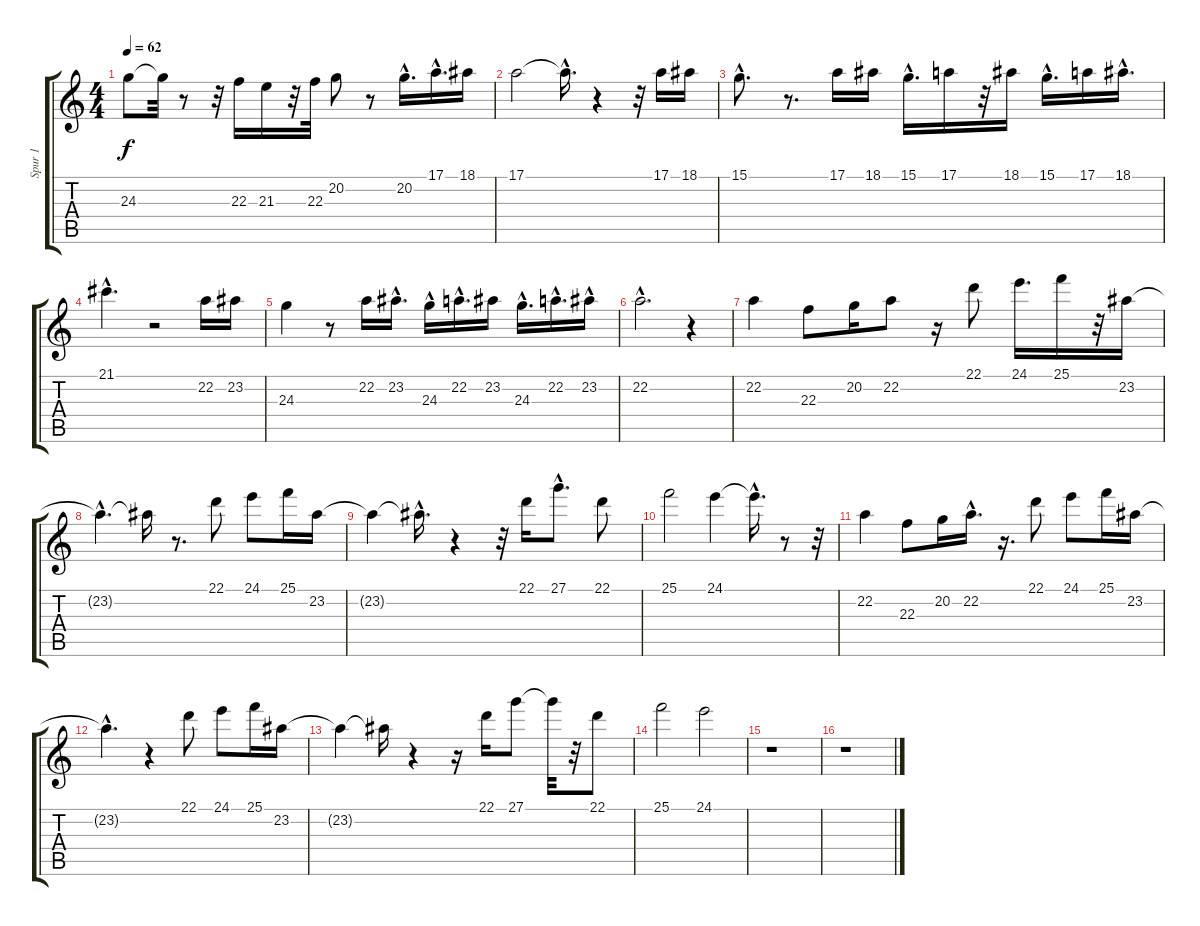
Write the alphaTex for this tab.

\track ("Spur 1" "Spur 1") {instrument whistle}
\staff {score tabs}
\tuning (E4 B3 G3 D3 A2 E2) {hide}
\ts (4 4)
\tempo 62
\clef g2
\ks c
24.3.8{dy f} 24.3{t}.32 r.8 r.32 22.3.16 21.3.16 r.32 22.3.32 20.2.8 r.8 20.2{hac}.16{d} 17.1{hac}.16{d} 18.1.16 |
17.1.2 17.1{hac t}.16{d} r.4 r.32 17.1.16 18.1.16 |
15.1{hac}.8{d} r.8{d} 17.1.16 18.1.16 15.1{hac}.16{d} 17.1.16 r.32 18.1.16 15.1{hac}.16{d} 17.1.16 18.1{hac}.16{d} |
21.1{hac}.4{d} r.2 22.2.16 23.2.16 |
24.3.4 r.8 22.2.16 23.2{hac}.16{d} 24.3{hac}.16 22.2{hac}.16{d} 23.2.16 24.3{hac}.16{d} 22.2{hac}.16{d} 23.2{hac}.16 |
22.2{hac}.2{d} r.4 |
22.2.4 22.3.8 20.2.16 22.2.8 r.16 22.1.8 24.1.16{d} 25.1.16 r.32 23.2.16 |
23.2{hac t}.4{d} 23.2{t}.16 r.8{d} 22.1.8 24.1.8 25.1.16 23.2.16 |
23.2{t}.4 23.2{hac t}.16{d} r.4 r.32 22.1.16 27.1{hac}.8{d} 22.1.8 |
25.1.2 24.1.4 24.1{hac t}.16{d} r.8 r.32 |
22.2.4 22.3.8 20.2.16 22.2{hac}.16{d} r.16{d} 22.1.8 24.1.8 25.1.16 23.2.16 |
23.2{hac t}.4{d} r.4 22.1.8 24.1.8 25.1.16 23.2.16 |
23.2{t}.4 23.2{t}.16 r.4 r.16 22.1.16 27.1.8 27.1{t}.32 r.32 22.1.8 |
25.1.2 24.1.2 |
r.1 |
r.1
